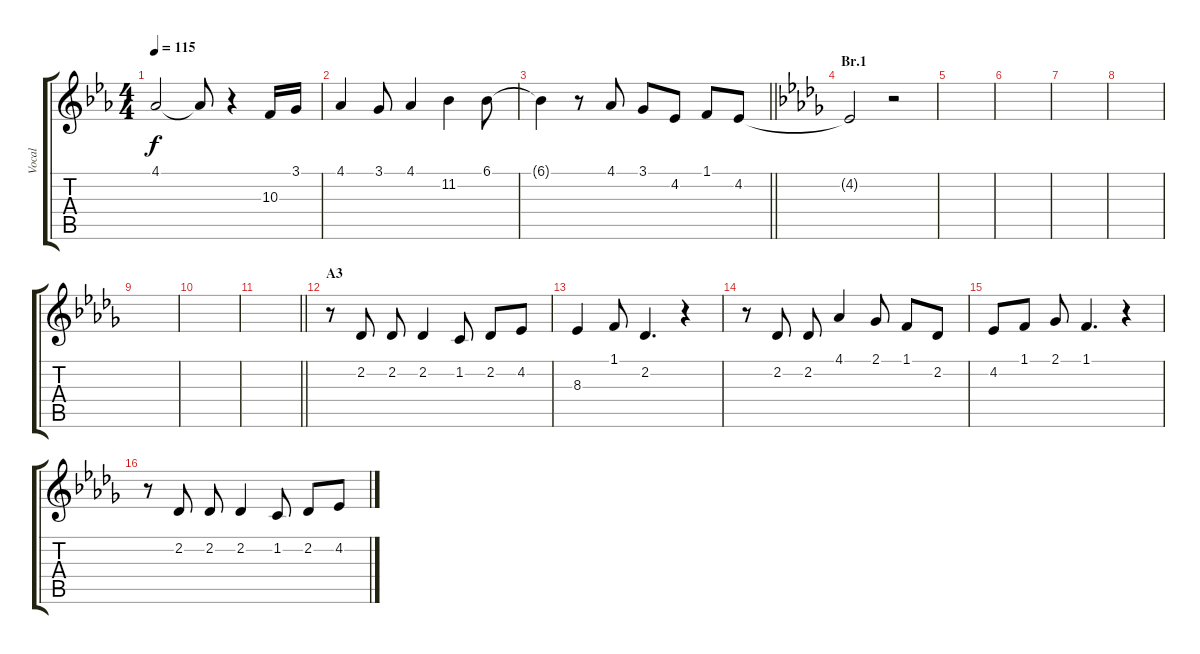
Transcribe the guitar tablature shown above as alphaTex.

\track ("Vocal" "Vocal") {instrument choiraahs}
\staff {score tabs}
\tuning (E4 B3 G3 D3 A2 E2) {hide}
\ts (4 4)
\tempo 115
\clef g2
\ks eb
4.1{t}.2{dy f} 4.1{t}.8 r.4 10.3.16 3.1.16 |
4.1.4 3.1.8 4.1.4 11.2.4 6.1.8 |
\barLineRight lightlight
6.1{t}.4 r.8 4.1.8 3.1.8 4.2.8 1.1.8 4.2.8 |
\section ("" "Br.1")
\ks db
4.2{t}.2 r.2 |
|
|
|
|
|
|
\barLineRight lightlight
|
\section ("" "A3")
r.8 2.2.8 2.2.8 2.2.4 1.2.8 2.2.8 4.2.8 |
8.3.4 1.1.8 2.2.4{d} r.4 |
r.8 2.2.8 2.2.8 4.1.4 2.1.8 1.1.8 2.2.8 |
4.2.8 1.1.8 2.1.8 1.1.4{d} r.4 |
r.8 2.2.8 2.2.8 2.2.4 1.2.8 2.2.8 4.2.8
